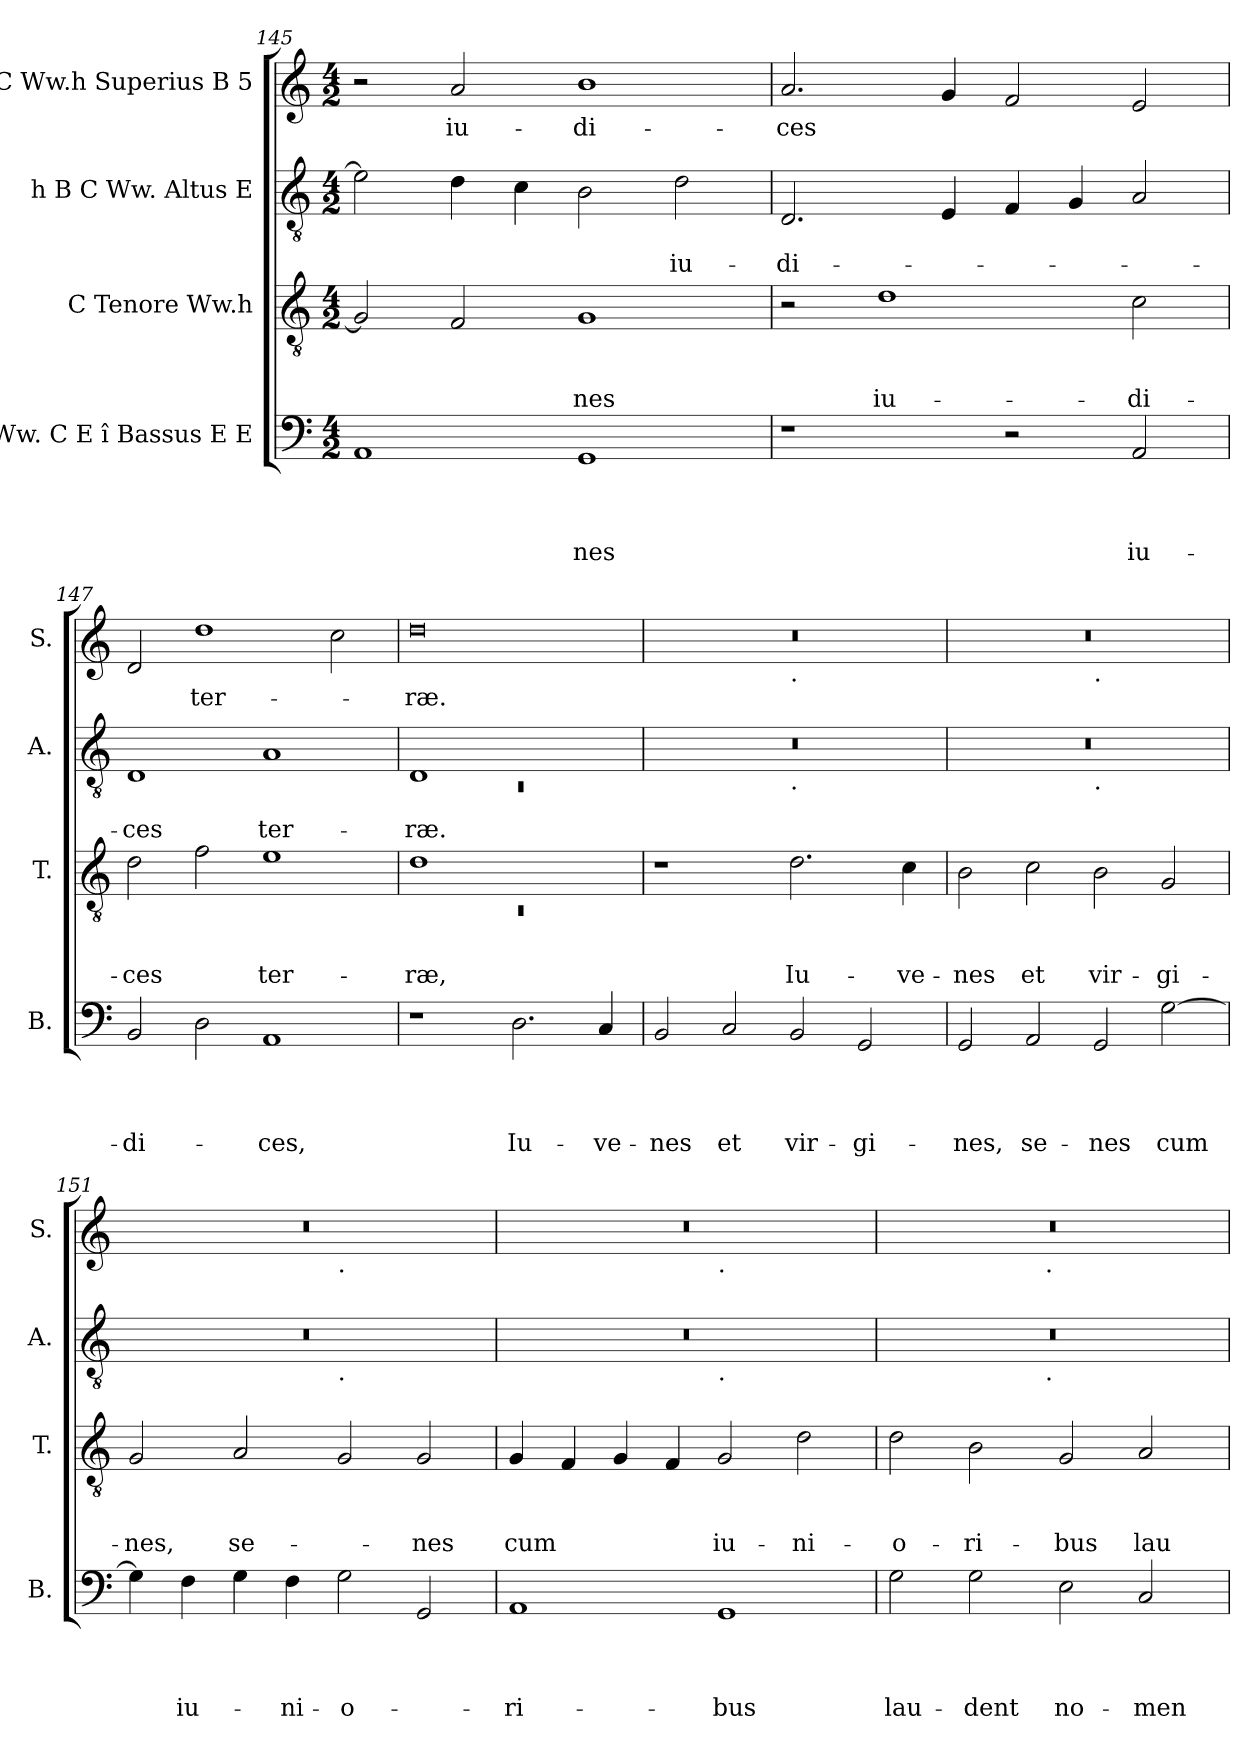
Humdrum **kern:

**kern	**text	**text	**text	**text	**kern	**text	**text	**text	**kern	**text	**text	**kern	**text
*part4	*part4	*part4	*part4	*part4	*part3	*part3	*part3	*part3	*part2	*part2	*part2	*part1	*part1
*staff4	*staff4	*staff4	*staff4	*staff4	*staff3	*staff3	*staff3	*staff3	*staff2	*staff2	*staff2	*staff1	*staff1
*I"Ww. C E î Bassus E E	*	*	*	*	*I"C Tenore Ww.h	*	*	*	*I"h B C Ww. Altus E	*	*	*I"C Ww.h Superius B 5	*
*I'B.	*	*	*	*	*I'T.	*	*	*	*I'A.	*	*	*I'S.	*
*clefF4	*	*	*	*	*clefGv2	*	*	*	*clefGv2	*	*	*clefG2	*
*k[]	*	*	*	*	*k[]	*	*	*	*k[]	*	*	*k[]	*
*C:	*	*	*	*	*C:	*	*	*	*C:	*	*	*C:	*
*M4/2	*	*	*	*	*M4/2	*	*	*	*M4/2	*	*	*M4/2	*
=145	=145	=145	=145	=145	=145	=145	=145	=145	=145	=145	=145	=145	=145
1AA	.	.	.	.	2G/]	.	.	.	2e\]	.	.	2r	.
!	!	!	!	!	!	!	!	!	!	!	!	!	!LO:LY:b
.	.	.	.	.	2F/	.	.	.	4d\	.	.	2a/	iu-
.	.	.	.	.	.	.	.	.	4c\	.	.	.	.
!	!	!	!	!LO:LY:b	!	!	!	!LO:LY:b	!	!	!	!	!LO:LY:b
1GG	.	.	.	-nes	1G	.	.	-nes	2B\	.	.	1b	-di-
!	!	!	!	!	!	!	!	!	!	!	!LO:LY:b	!	!
.	.	.	.	.	.	.	.	.	2d\	.	iu-	.	.
=146	=146	=146	=146	=146	=146	=146	=146	=146	=146	=146	=146	=146	=146
!	!	!	!	!	!	!	!	!	!	!	!LO:LY:b	!	!LO:LY:b
1r	.	.	.	.	2r	.	.	.	2.D/	.	-di-	2.a/	-ces
!	!	!	!	!	!	!	!	!LO:LY:b	!	!	!	!	!
.	.	.	.	.	1d	.	.	iu-	.	.	.	.	.
.	.	.	.	.	.	.	.	.	4E/	.	.	4g/	.
2r	.	.	.	.	.	.	.	.	4F/	.	.	2f/	.
.	.	.	.	.	.	.	.	.	4G/	.	.	.	.
!	!	!	!	!LO:LY:b	!	!	!	!LO:LY:b	!	!	!	!	!
2AA/	.	.	.	iu-	2c\	.	.	-di-	2A/	.	.	2e/	.
=147	=147	=147	=147	=147	=147	=147	=147	=147	=147	=147	=147	=147	=147
!	!	!	!	!LO:LY:b	!	!	!	!LO:LY:b	!	!	!LO:LY:b	!	!
2BB/	.	.	.	-di-	2d\	.	.	-ces	1D	.	-ces	2d/	.
!	!	!	!	!	!	!	!	!	!	!	!	!	!LO:LY:b
2D\	.	.	.	.	2f\	.	.	.	.	.	.	1dd	ter-
!	!	!	!	!LO:LY:b	!	!	!	!LO:LY:b	!	!	!LO:LY:b	!	!
1AA	.	.	.	-ces,	1e	.	.	ter-	1A	.	ter-	.	.
.	.	.	.	.	.	.	.	.	.	.	.	2cc\	.
=148	=148	=148	=148	=148	=148	=148	=148	=148	=148	=148	=148	=148	=148
*	*	*	*	*	*^	*	*	*	*^	*	*	*	*
!	!	!	!	!	!	!LO:N:vis=1	!	!	!LO:LY:b	!	!LO:N:vis=1	!	!LO:LY:b	!	!LO:LY:b
1r	.	.	.	.	1d	0rC	.	.	-ræ,	1D	0rC	.	-ræ.	0dd	-ræ.
!	!	!	!	!LO:LY:b	!	!	!	!	!	!	!	!	!	!	!
2.D\	.	.	.	Iu-	1ryy	.	.	.	.	1ryy	.	.	.	.	.
!	!	!	!	!LO:LY:b	!	!	!	!	!	!	!	!	!	!	!
4C/	.	.	.	-ve-	.	.	.	.	.	.	.	.	.	.	.
*	*	*	*	*	*v	*v	*	*	*	*	*	*	*	*	*
!!LO:LB:g=z
=149	=149	=149	=149	=149	=149	=149	=149	=149	=149	=149	=149	=149	=149	=149
!	!	!	!	!LO:LY:b	!	!	!	!	!	!	!	!	!	!
*	*	*	*	*	*	*	*	*	*	*	*	*	*^	*
2BB/	.	.	.	-nes	1r	.	.	.	0r	1ryy	.	.	0r	1ryy	.
!	!	!	!	!LO:LY:b	!	!	!	!	!	!	!	!	!	!	!
2C/	.	.	.	et	.	.	.	.	.	.	.	.	.	.	.
!	!	!	!	!	!	!	!	!	!	!	!	!	!	!LO:TX:b:t=.	!
!	!	!	!	!	!	!	!	!	!	!LO:TX:b:t=.	!	!	!	!	!
!	!	!	!	!LO:LY:b	!	!	!	!LO:LY:b	!	!	!	!	!	!	!
2BB/	.	.	.	vir-	2.d\	.	.	Iu-	.	1ryy	.	.	.	1ryy	.
!	!	!	!	!LO:LY:b	!	!	!	!	!	!	!	!	!	!	!
2GG/	.	.	.	-gi-	.	.	.	.	.	.	.	.	.	.	.
!	!	!	!	!	!	!	!	!LO:LY:b	!	!	!	!	!	!	!
.	.	.	.	.	4c\	.	.	-ve-	.	.	.	.	.	.	.
=150	=150	=150	=150	=150	=150	=150	=150	=150	=150	=150	=150	=150	=150	=150	=150
!	!	!	!	!LO:LY:b	!	!	!	!LO:LY:b	!	!	!	!	!	!	!
2GG/	.	.	.	-nes,	2B\	.	.	-nes	0r	1ryy	.	.	0r	1ryy	.
!	!	!	!	!LO:LY:b	!	!	!	!LO:LY:b	!	!	!	!	!	!	!
2AA/	.	.	.	se-	2c\	.	.	et	.	.	.	.	.	.	.
!	!	!	!	!	!	!	!	!	!	!	!	!	!	!LO:TX:b:t=.	!
!	!	!	!	!	!	!	!	!	!	!LO:TX:b:t=.	!	!	!	!	!
!	!	!	!	!LO:LY:b	!	!	!	!LO:LY:b	!	!	!	!	!	!	!
2GG/	.	.	.	-nes	2B\	.	.	vir-	.	1ryy	.	.	.	1ryy	.
!	!	!	!	!LO:LY:b	!	!	!	!LO:LY:b	!	!	!	!	!	!	!
[>2G\	.	.	.	cum	2G/	.	.	-gi-	.	.	.	.	.	.	.
=151	=151	=151	=151	=151	=151	=151	=151	=151	=151	=151	=151	=151	=151	=151	=151
!	!	!	!	!	!	!	!	!LO:LY:b	!	!	!	!	!	!	!
4G\]	.	.	.	.	2G/	.	.	-nes,	0r	1ryy	.	.	0r	1ryy	.
!	!	!	!	!LO:LY:b	!	!	!	!	!	!	!	!	!	!	!
4F\	.	.	.	iu-	.	.	.	.	.	.	.	.	.	.	.
!	!	!	!	!	!	!	!	!LO:LY:b	!	!	!	!	!	!	!
4G\	.	.	.	.	2A/	.	.	se-	.	.	.	.	.	.	.
!	!	!	!	!LO:LY:b	!	!	!	!	!	!	!	!	!	!	!
4F\	.	.	.	-ni-	.	.	.	.	.	.	.	.	.	.	.
!	!	!	!	!	!	!	!	!	!	!	!	!	!	!LO:TX:b:t=.	!
!	!	!	!	!	!	!	!	!	!	!LO:TX:b:t=.	!	!	!	!	!
!	!	!	!	!LO:LY:b	!	!	!	!	!	!	!	!	!	!	!
2G\	.	.	.	-o-	2G/	.	.	.	.	1ryy	.	.	.	1ryy	.
!	!	!	!	!	!	!	!	!LO:LY:b	!	!	!	!	!	!	!
2GG/	.	.	.	.	2G/	.	.	-nes	.	.	.	.	.	.	.
=152	=152	=152	=152	=152	=152	=152	=152	=152	=152	=152	=152	=152	=152	=152	=152
!	!	!	!	!LO:LY:b	!	!	!	!LO:LY:b	!	!	!	!	!	!	!
1AA	.	.	.	-ri-	4G/	.	.	cum	0r	1ryy	.	.	0r	1ryy	.
.	.	.	.	.	4F/	.	.	.	.	.	.	.	.	.	.
.	.	.	.	.	4G/	.	.	.	.	.	.	.	.	.	.
.	.	.	.	.	4F/	.	.	.	.	.	.	.	.	.	.
!	!	!	!	!	!	!	!	!	!	!	!	!	!	!LO:TX:b:t=.	!
!	!	!	!	!	!	!	!	!	!	!LO:TX:b:t=.	!	!	!	!	!
!	!	!	!	!LO:LY:b	!	!	!	!LO:LY:b	!	!	!	!	!	!	!
1GG	.	.	.	-bus	2G/	.	.	iu-	.	1ryy	.	.	.	1ryy	.
!	!	!	!	!	!	!	!	!LO:LY:b	!	!	!	!	!	!	!
.	.	.	.	.	2d\	.	.	-ni-	.	.	.	.	.	.	.
=153	=153	=153	=153	=153	=153	=153	=153	=153	=153	=153	=153	=153	=153	=153	=153
!	!	!	!	!LO:LY:b	!	!	!	!LO:LY:b	!	!	!	!	!	!	!
2G\	.	.	.	lau-	2d\	.	.	-o-	0r	2ryy	.	.	0r	2ryy	.
!	!	!	!	!LO:LY:b	!	!	!	!LO:LY:b	!	!	!	!	!	!	!
2G\	.	.	.	-dent	2B\	.	.	-ri-	.	4...ryy	.	.	.	4...ryy	.
!	!	!	!	!	!	!	!	!	!	!	!	!	!	!LO:TX:b:t=.	!
!	!	!	!	!	!	!	!	!	!	!LO:TX:b:t=.	!	!	!	!	!
.	.	.	.	.	.	.	.	.	.	1ryy	.	.	.	1ryy	.
!	!	!	!	!LO:LY:b	!	!	!	!LO:LY:b	!	!	!	!	!	!	!
2E\	.	.	.	no-	2G/	.	.	-bus	.	.	.	.	.	.	.
!	!	!	!	!LO:LY:b	!	!	!	!LO:LY:b	!	!	!	!	!	!	!
2C/	.	.	.	-men	2A/	.	.	lau-	.	.	.	.	.	.	.
.	.	.	.	.	.	.	.	.	.	32ryy	.	.	.	32ryy	.
*	*	*	*	*	*	*	*	*	*v	*v	*	*	*	*	*
*	*	*	*	*	*	*	*	*	*	*	*	*v	*v	*
=	=	=	=	=	=	=	=	=	=	=	=	=	=
*-	*-	*-	*-	*-	*-	*-	*-	*-	*-	*-	*-	*-	*-
